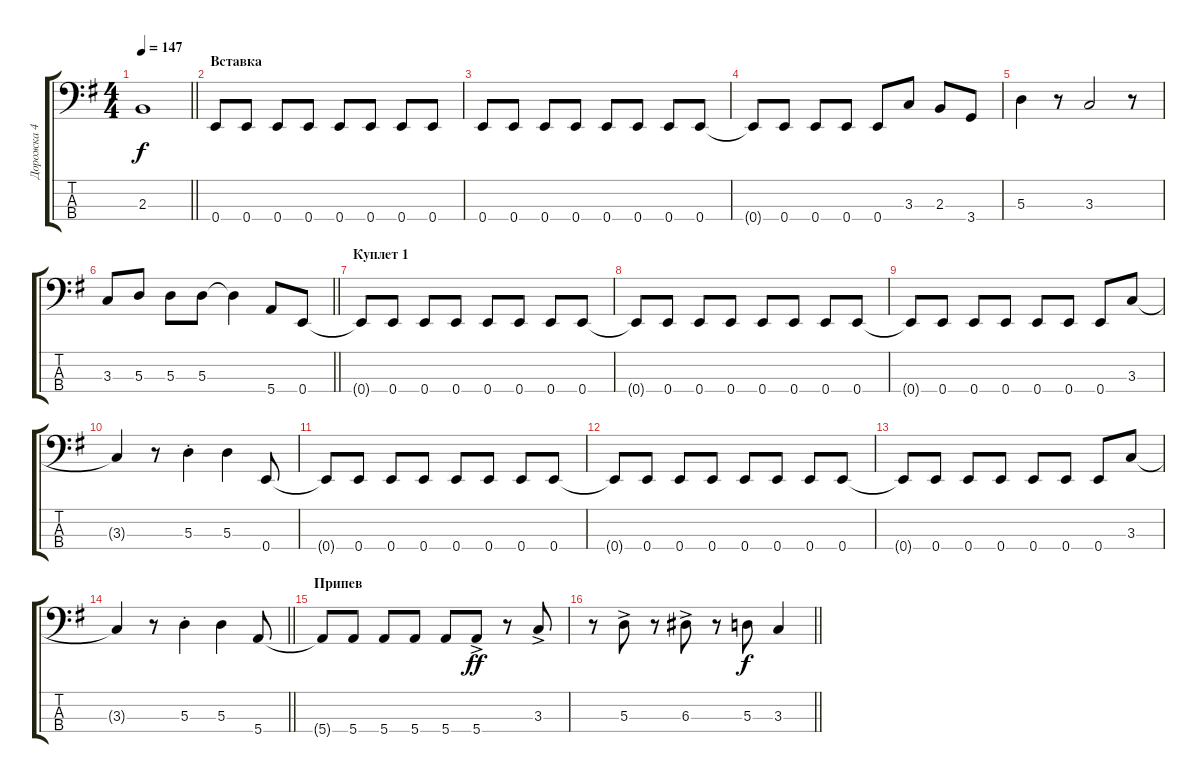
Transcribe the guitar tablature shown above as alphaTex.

\track ("Дорожка 4" "Дорожка 4") {instrument electricbassfinger}
\staff {score tabs}
\tuning (G2 D2 A1 E1) {hide}
\ts (4 4)
\tempo 147
\clef f4
\barLineRight lightlight
\ks eminor
2.3{t}.1{dy f} |
\section ("" "Вставка")
0.4.8 0.4.8 0.4.8 0.4.8 0.4.8 0.4.8 0.4.8 0.4.8 |
0.4.8 0.4.8 0.4.8 0.4.8 0.4.8 0.4.8 0.4.8 0.4.8 |
0.4{t}.8 0.4.8 0.4.8 0.4.8 0.4.8 3.3.8 2.3.8 3.4.8 |
5.3.4 r.8 3.3.2 r.8 |
\barLineRight lightlight
3.3.8 5.3.8 5.3.8 5.3.8 5.3{t}.4 5.4.8 0.4.8 |
\section ("" "Куплет 1")
0.4{t}.8 0.4.8 0.4.8 0.4.8 0.4.8 0.4.8 0.4.8 0.4.8 |
0.4{t}.8 0.4.8 0.4.8 0.4.8 0.4.8 0.4.8 0.4.8 0.4.8 |
0.4{t}.8 0.4.8 0.4.8 0.4.8 0.4.8 0.4.8 0.4.8 3.3.8 |
3.3{t}.4 r.8 5.3{st}.4 5.3.4 0.4.8 |
0.4{t}.8 0.4.8 0.4.8 0.4.8 0.4.8 0.4.8 0.4.8 0.4.8 |
0.4{t}.8 0.4.8 0.4.8 0.4.8 0.4.8 0.4.8 0.4.8 0.4.8 |
0.4{t}.8 0.4.8 0.4.8 0.4.8 0.4.8 0.4.8 0.4.8 3.3.8 |
\barLineRight lightlight
3.3{t}.4 r.8 5.3{st}.4 5.3.4 5.4.8 |
\section ("" "Припев")
5.4{t}.8 5.4.8 5.4.8 5.4.8 5.4.8 5.4{ac}.8{dy ff} r.8 3.3{ac}.8 |
\barLineRight lightlight
r.8 5.3{ac}.8 r.8 6.3{ac}.8 r.8 5.3.8{dy f} 3.3.4
